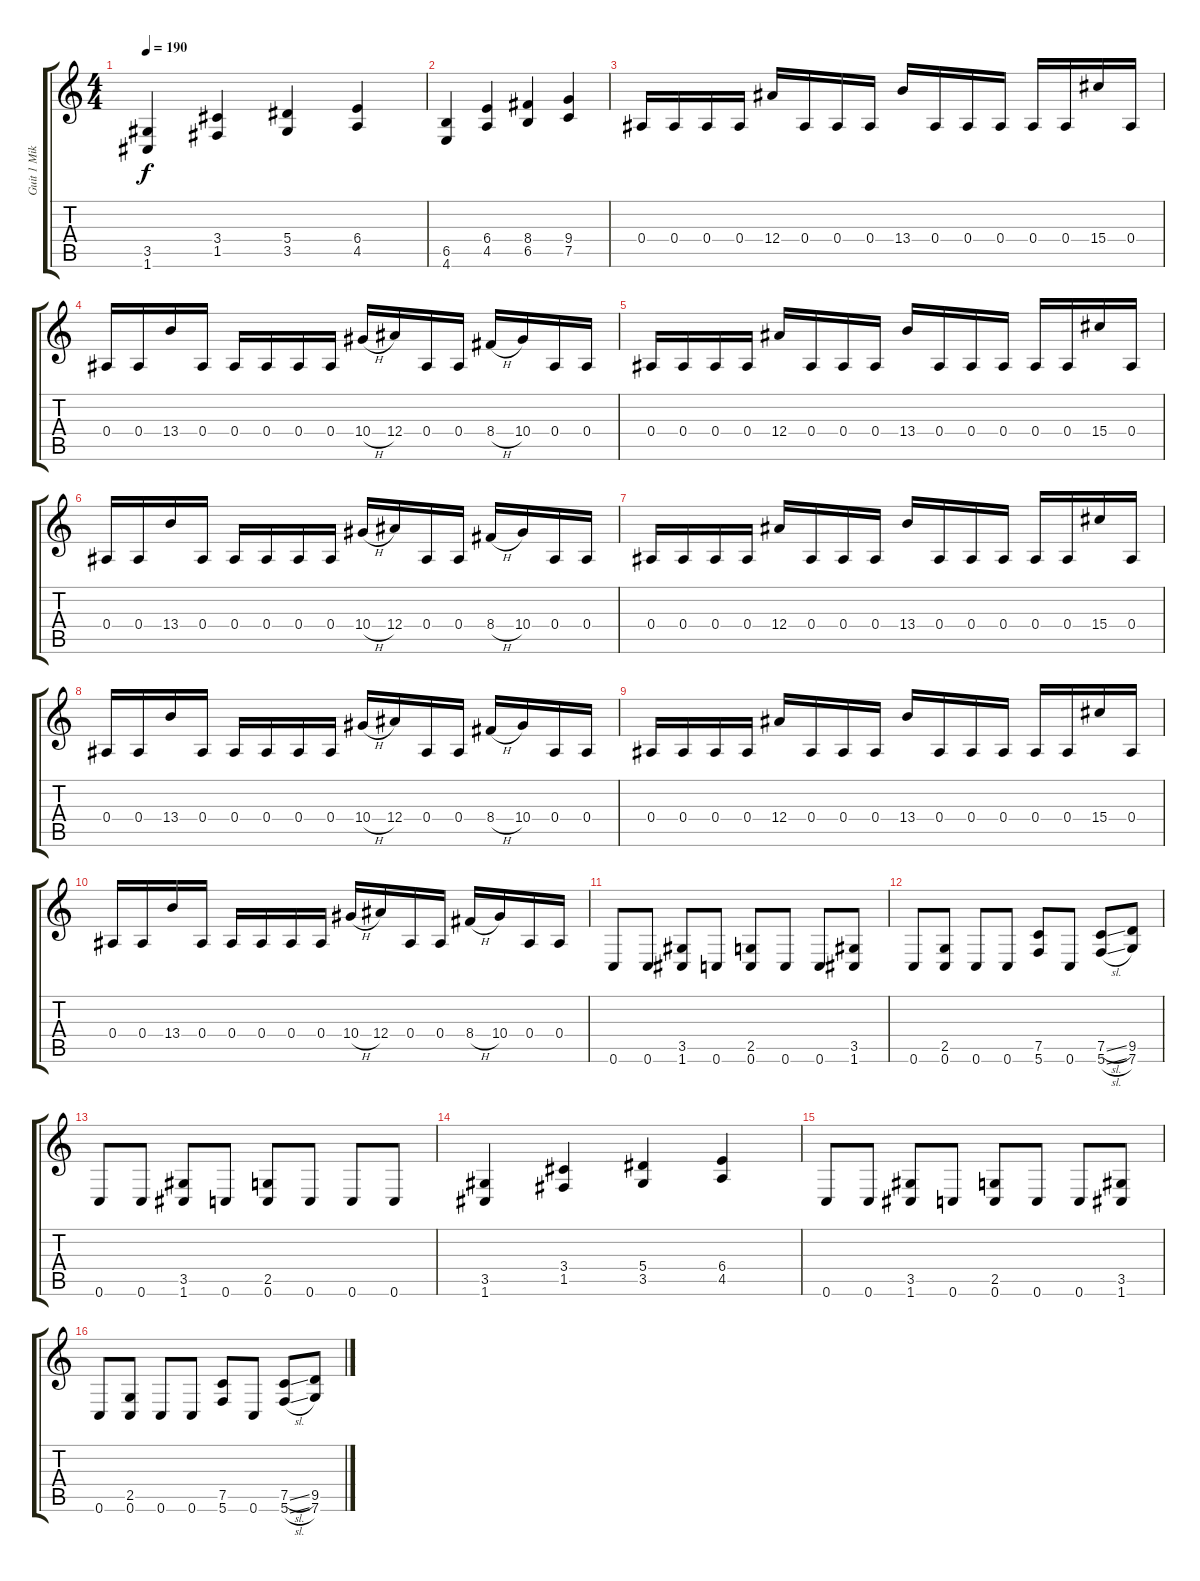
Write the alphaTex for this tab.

\track ("Guit 1 Mike" "Guit 1 Mik") {instrument distortionguitar}
\staff {score tabs}
\tuning (C4 G3 Eb3 Bb2 F2 C2) {hide}
\ts (4 4)
\tempo 190
\clef g2
\ks c
(3.5 1.6).4{dy f} (3.4 1.5).4 (5.4 3.5).4 (6.4 4.5).4 |
(6.5 4.6).4 (6.4 4.5).4 (8.4 6.5).4 (9.4 7.5).4 |
0.4.16 0.4.16 0.4.16 0.4.16 12.4.16 0.4.16 0.4.16 0.4.16 13.4.16 0.4.16 0.4.16 0.4.16 0.4.16 0.4.16 15.4.16 0.4.16 |
0.4.16 0.4.16 13.4.16 0.4.16 0.4.16 0.4.16 0.4.16 0.4.16 10.4{h}.16 12.4.16 0.4.16 0.4.16 8.4{h}.16 10.4.16 0.4.16 0.4.16 |
0.4.16 0.4.16 0.4.16 0.4.16 12.4.16 0.4.16 0.4.16 0.4.16 13.4.16 0.4.16 0.4.16 0.4.16 0.4.16 0.4.16 15.4.16 0.4.16 |
0.4.16 0.4.16 13.4.16 0.4.16 0.4.16 0.4.16 0.4.16 0.4.16 10.4{h}.16 12.4.16 0.4.16 0.4.16 8.4{h}.16 10.4.16 0.4.16 0.4.16 |
0.4.16 0.4.16 0.4.16 0.4.16 12.4.16 0.4.16 0.4.16 0.4.16 13.4.16 0.4.16 0.4.16 0.4.16 0.4.16 0.4.16 15.4.16 0.4.16 |
0.4.16 0.4.16 13.4.16 0.4.16 0.4.16 0.4.16 0.4.16 0.4.16 10.4{h}.16 12.4.16 0.4.16 0.4.16 8.4{h}.16 10.4.16 0.4.16 0.4.16 |
0.4.16 0.4.16 0.4.16 0.4.16 12.4.16 0.4.16 0.4.16 0.4.16 13.4.16 0.4.16 0.4.16 0.4.16 0.4.16 0.4.16 15.4.16 0.4.16 |
0.4.16 0.4.16 13.4.16 0.4.16 0.4.16 0.4.16 0.4.16 0.4.16 10.4{h}.16 12.4.16 0.4.16 0.4.16 8.4{h}.16 10.4.16 0.4.16 0.4.16 |
0.6.8 0.6.8 (3.5 1.6).8 0.6.8 (2.5 0.6).8 0.6.8 0.6.8 (3.5 1.6).8 |
0.6.8 (2.5 0.6).8 0.6.8 0.6.8 (7.5 5.6).8 0.6.8 (7.5{sl} 5.6{sl}).8 (9.5 7.6).8 |
0.6.8 0.6.8 (3.5 1.6).8 0.6.8 (2.5 0.6).8 0.6.8 0.6.8 0.6.8 |
(3.5 1.6).4 (3.4 1.5).4 (5.4 3.5).4 (6.4 4.5).4 |
0.6.8 0.6.8 (3.5 1.6).8 0.6.8 (2.5 0.6).8 0.6.8 0.6.8 (3.5 1.6).8 |
0.6.8 (2.5 0.6).8 0.6.8 0.6.8 (7.5 5.6).8 0.6.8 (7.5{sl} 5.6{sl}).8 (9.5 7.6).8
